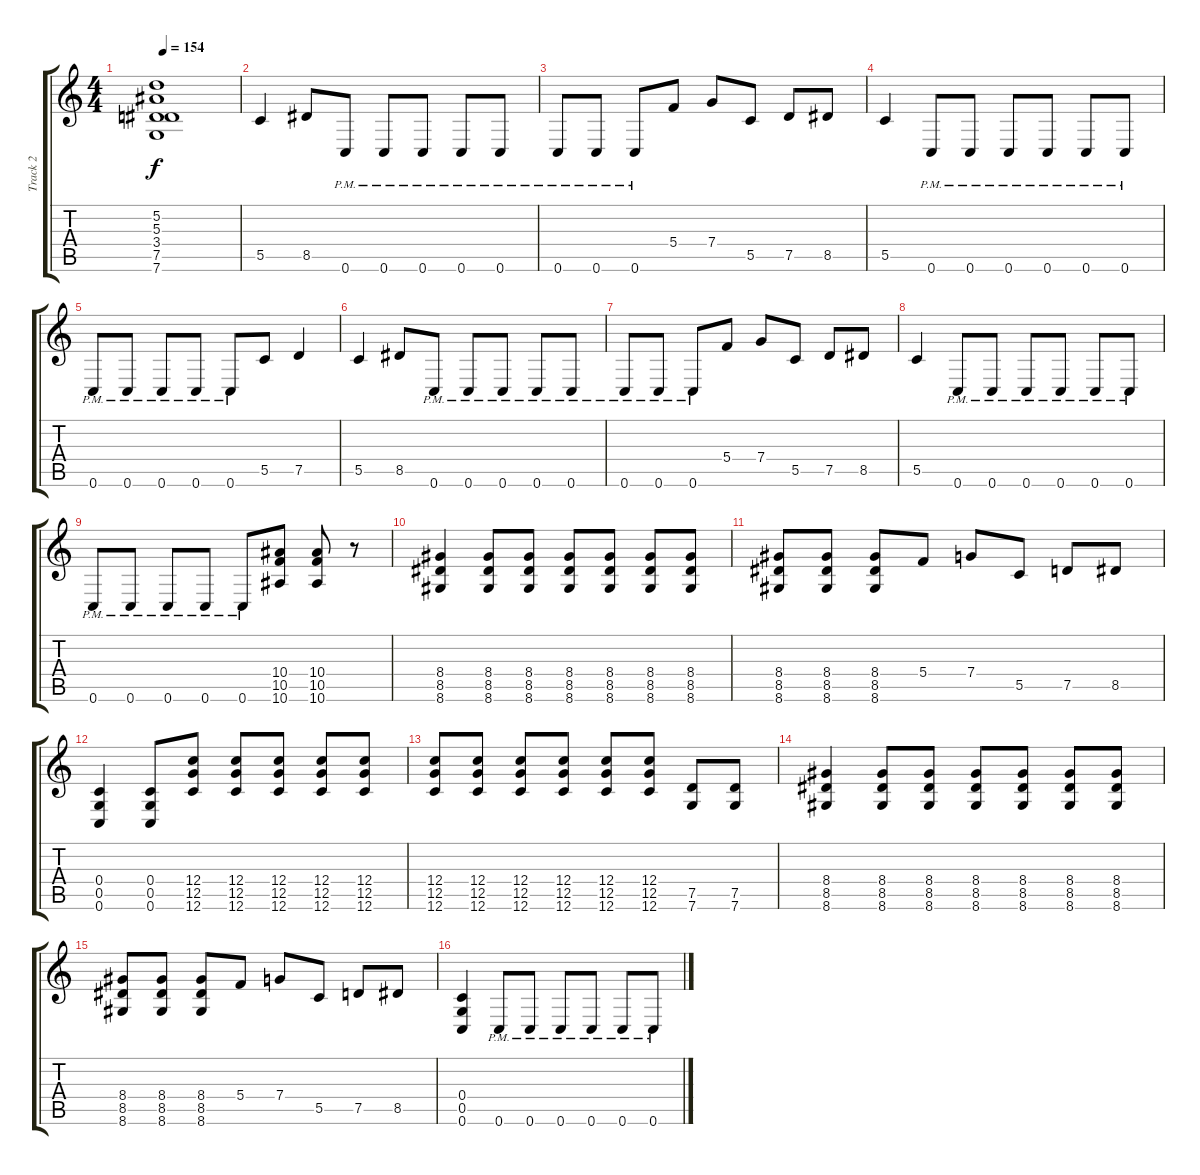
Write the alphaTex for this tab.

\track ("Track 2" "Track 2") {instrument distortionguitar}
\staff {score tabs}
\tuning (D4 A3 F3 C3 G2 C2) {hide}
\ts (4 4)
\tempo 154
\clef g2
\ks c
(5.2{t} 5.3{t} 3.4{t} 7.5{t} 7.6{t}).1{dy f} |
5.5.4 8.5.8 0.6{pm}.8 0.6{pm}.8 0.6{pm}.8 0.6{pm}.8 0.6{pm}.8 |
0.6{pm}.8 0.6{pm}.8 0.6{pm}.8 5.4.8 7.4.8 5.5.8 7.5.8 8.5.8 |
5.5.4 0.6{pm}.8 0.6{pm}.8 0.6{pm}.8 0.6{pm}.8 0.6{pm}.8 0.6{pm}.8 |
0.6{pm}.8 0.6{pm}.8 0.6{pm}.8 0.6{pm}.8 0.6{pm}.8 5.5.8 7.5.4 |
5.5.4 8.5.8 0.6{pm}.8 0.6{pm}.8 0.6{pm}.8 0.6{pm}.8 0.6{pm}.8 |
0.6{pm}.8 0.6{pm}.8 0.6{pm}.8 5.4.8 7.4.8 5.5.8 7.5.8 8.5.8 |
5.5.4 0.6{pm}.8 0.6{pm}.8 0.6{pm}.8 0.6{pm}.8 0.6{pm}.8 0.6{pm}.8 |
0.6{pm}.8 0.6{pm}.8 0.6{pm}.8 0.6{pm}.8 0.6{pm}.8 (10.4 10.5 10.6).8 (10.4 10.5 10.6).8 r.8 |
(8.4 8.5 8.6).4 (8.4 8.5 8.6).8 (8.4 8.5 8.6).8 (8.4 8.5 8.6).8 (8.4 8.5 8.6).8 (8.4 8.5 8.6).8 (8.4 8.5 8.6).8 |
(8.4 8.5 8.6).8 (8.4 8.5 8.6).8 (8.4 8.5 8.6).8 5.4.8 7.4.8 5.5.8 7.5.8 8.5.8 |
(0.4 0.5 0.6).4 (0.4 0.5 0.6).8 (12.4 12.5 12.6).8 (12.4 12.5 12.6).8 (12.4 12.5 12.6).8 (12.4 12.5 12.6).8 (12.4 12.5 12.6).8 |
(12.4 12.5 12.6).8 (12.4 12.5 12.6).8 (12.4 12.5 12.6).8 (12.4 12.5 12.6).8 (12.4 12.5 12.6).8 (12.4 12.5 12.6).8 (7.5 7.6).8 (7.5 7.6).8 |
(8.4 8.5 8.6).4 (8.4 8.5 8.6).8 (8.4 8.5 8.6).8 (8.4 8.5 8.6).8 (8.4 8.5 8.6).8 (8.4 8.5 8.6).8 (8.4 8.5 8.6).8 |
(8.4 8.5 8.6).8 (8.4 8.5 8.6).8 (8.4 8.5 8.6).8 5.4.8 7.4.8 5.5.8 7.5.8 8.5.8 |
(0.4 0.5 0.6).4 0.6{pm}.8 0.6{pm}.8 0.6{pm}.8 0.6{pm}.8 0.6{pm}.8 0.6{pm}.8
